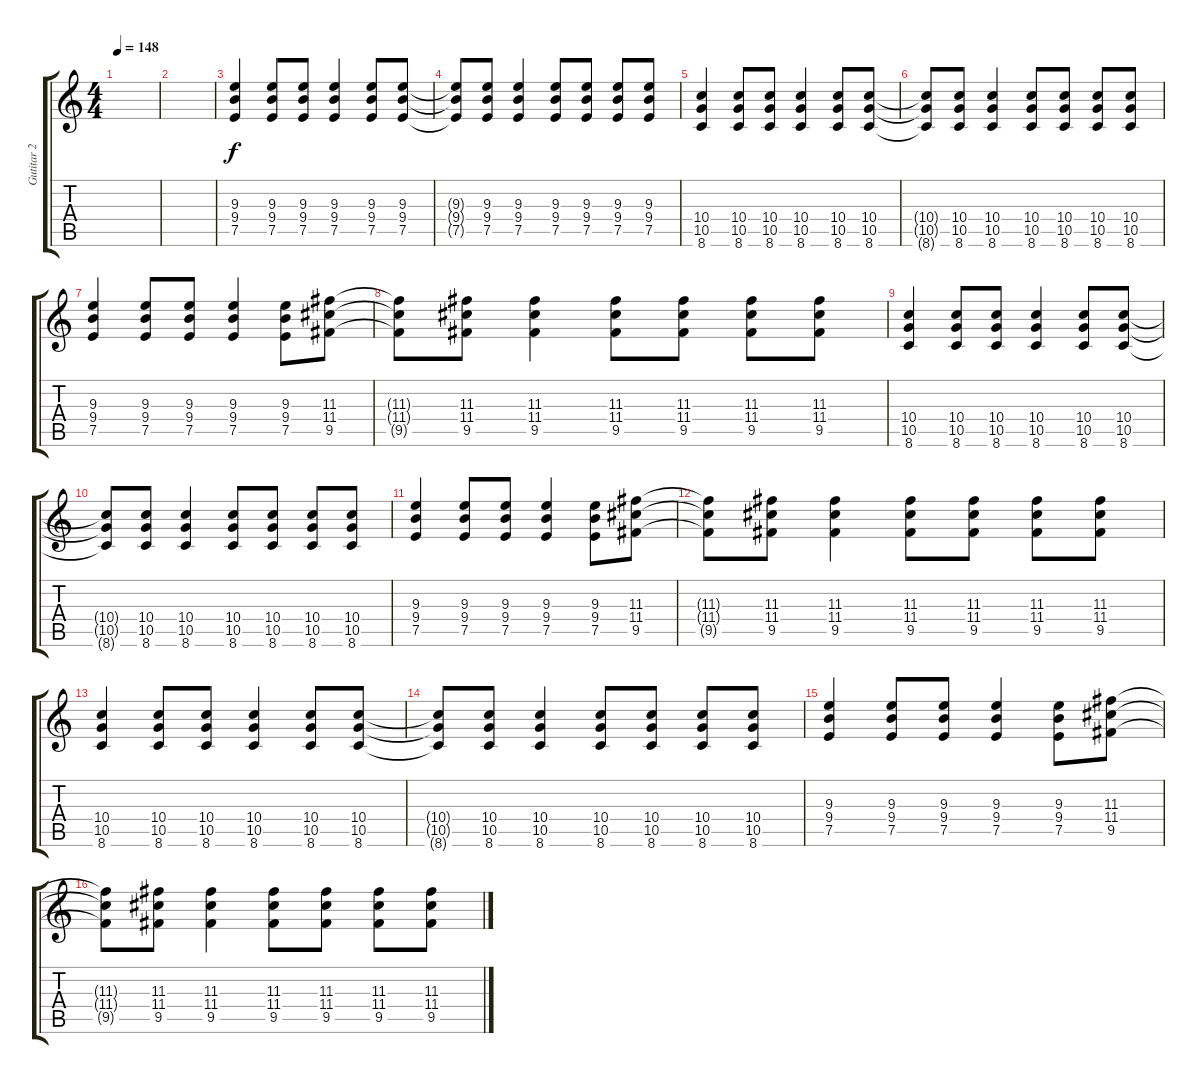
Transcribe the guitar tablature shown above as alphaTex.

\track ("Gutitar 2" "Gutitar 2") {instrument overdrivenguitar}
\staff {score tabs}
\tuning (E4 B3 G3 D3 A2 E2) {hide}
\ts (4 4)
\tempo 148
\clef g2
\ks c
|
|
(9.3 9.4 7.5).4 (9.3 9.4 7.5).8 (9.3 9.4 7.5).8 (9.3 9.4 7.5).4 (9.3 9.4 7.5).8 (9.3 9.4 7.5).8 |
(9.3{t} 9.4{t} 7.5{t}).8 (9.3 9.4 7.5).8 (9.3 9.4 7.5).4 (9.3 9.4 7.5).8 (9.3 9.4 7.5).8 (9.3 9.4 7.5).8 (9.3 9.4 7.5).8 |
(10.4 10.5 8.6).4 (10.4 10.5 8.6).8 (10.4 10.5 8.6).8 (10.4 10.5 8.6).4 (10.4 10.5 8.6).8 (10.4 10.5 8.6).8 |
(10.4{t} 10.5{t} 8.6{t}).8 (10.4 10.5 8.6).8 (10.4 10.5 8.6).4 (10.4 10.5 8.6).8 (10.4 10.5 8.6).8 (10.4 10.5 8.6).8 (10.4 10.5 8.6).8 |
(9.3 9.4 7.5).4 (9.3 9.4 7.5).8 (9.3 9.4 7.5).8 (9.3 9.4 7.5).4 (9.3 9.4 7.5).8 (11.3 11.4 9.5).8 |
(11.3{t} 11.4{t} 9.5{t}).8 (11.3 11.4 9.5).8 (11.3 11.4 9.5).4 (11.3 11.4 9.5).8 (11.3 11.4 9.5).8 (11.3 11.4 9.5).8 (11.3 11.4 9.5).8 |
(10.4 10.5 8.6).4 (10.4 10.5 8.6).8 (10.4 10.5 8.6).8 (10.4 10.5 8.6).4 (10.4 10.5 8.6).8 (10.4 10.5 8.6).8 |
(10.4{t} 10.5{t} 8.6{t}).8 (10.4 10.5 8.6).8 (10.4 10.5 8.6).4 (10.4 10.5 8.6).8 (10.4 10.5 8.6).8 (10.4 10.5 8.6).8 (10.4 10.5 8.6).8 |
(9.3 9.4 7.5).4 (9.3 9.4 7.5).8 (9.3 9.4 7.5).8 (9.3 9.4 7.5).4 (9.3 9.4 7.5).8 (11.3 11.4 9.5).8 |
(11.3{t} 11.4{t} 9.5{t}).8 (11.3 11.4 9.5).8 (11.3 11.4 9.5).4 (11.3 11.4 9.5).8 (11.3 11.4 9.5).8 (11.3 11.4 9.5).8 (11.3 11.4 9.5).8 |
(10.4 10.5 8.6).4 (10.4 10.5 8.6).8 (10.4 10.5 8.6).8 (10.4 10.5 8.6).4 (10.4 10.5 8.6).8 (10.4 10.5 8.6).8 |
(10.4{t} 10.5{t} 8.6{t}).8 (10.4 10.5 8.6).8 (10.4 10.5 8.6).4 (10.4 10.5 8.6).8 (10.4 10.5 8.6).8 (10.4 10.5 8.6).8 (10.4 10.5 8.6).8 |
(9.3 9.4 7.5).4 (9.3 9.4 7.5).8 (9.3 9.4 7.5).8 (9.3 9.4 7.5).4 (9.3 9.4 7.5).8 (11.3 11.4 9.5).8 |
(11.3{t} 11.4{t} 9.5{t}).8 (11.3 11.4 9.5).8 (11.3 11.4 9.5).4 (11.3 11.4 9.5).8 (11.3 11.4 9.5).8 (11.3 11.4 9.5).8 (11.3 11.4 9.5).8
